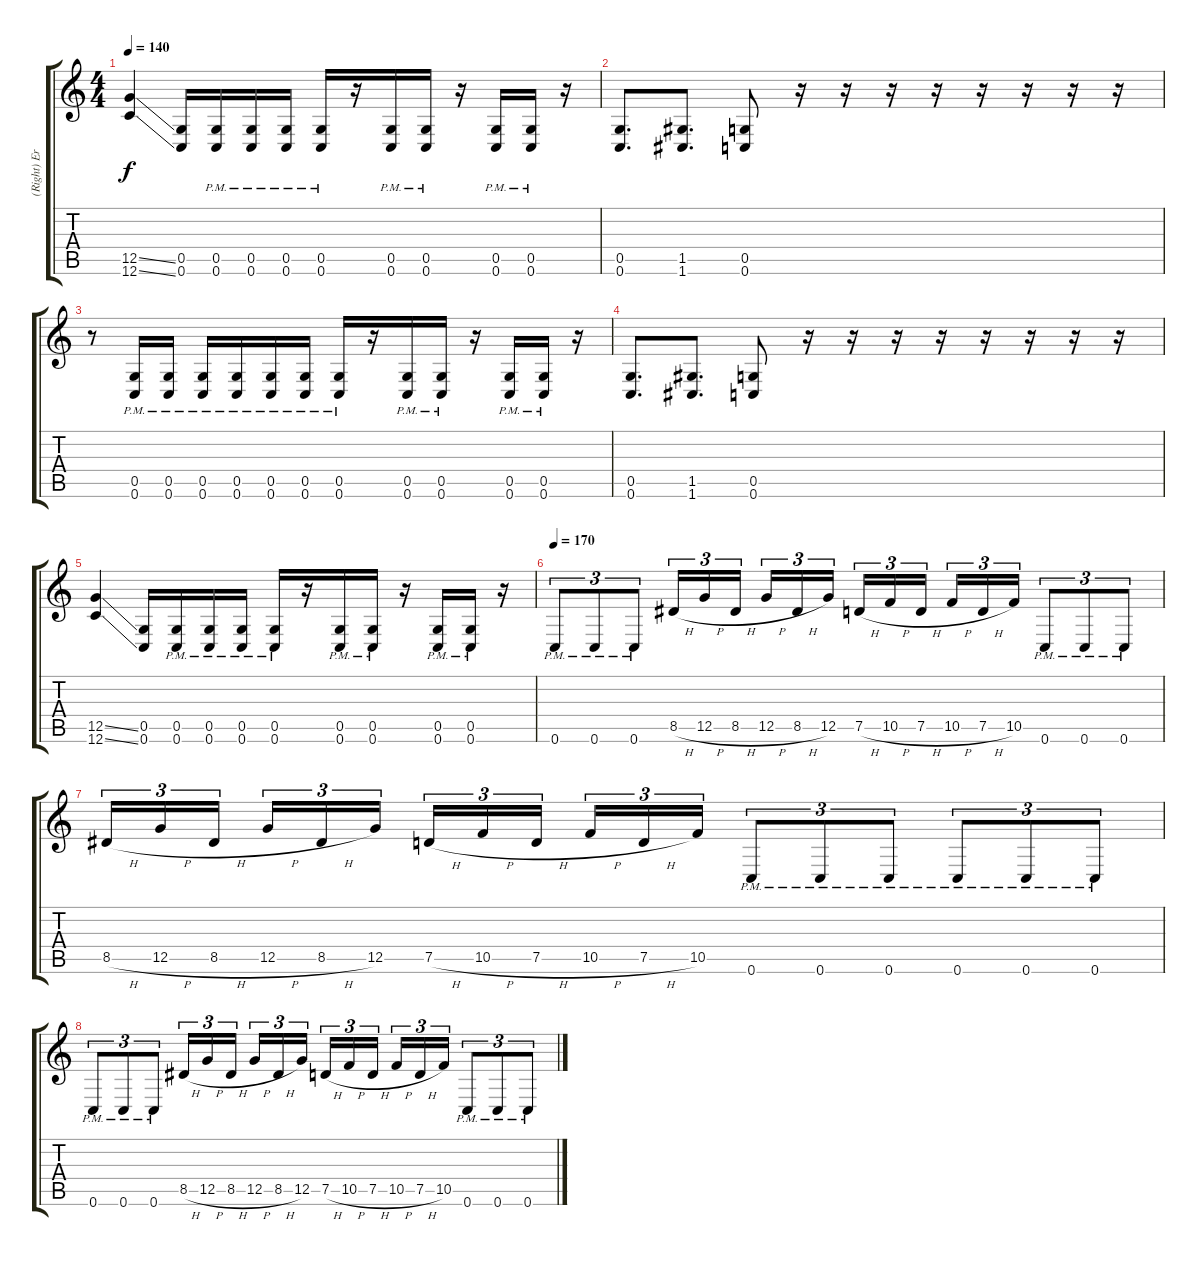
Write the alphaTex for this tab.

\track ("(Right) Ernie" "(Right) Er") {instrument distortionguitar}
\staff {score tabs}
\tuning (D4 A3 F3 C3 G2 C2) {hide}
\ts (4 4)
\tempo 140
\clef g2
\ks c
(12.5{ss} 12.6{ss}).4{dy f} (0.5 0.6).16 (0.5{pm} 0.6{pm}).16 (0.5{pm} 0.6{pm}).16 (0.5{pm} 0.6{pm}).16 (0.5{pm} 0.6{pm}).16 r.16 (0.5{pm} 0.6{pm}).16 (0.5{pm} 0.6{pm}).16 r.16 (0.5{pm} 0.6{pm}).16 (0.5{pm} 0.6{pm}).16 r.16 |
(0.5 0.6).8{d} (1.5 1.6).8{d} (0.5 0.6).8 r.16 r.16 r.16 r.16 r.16 r.16 r.16 r.16 |
r.8 (0.5{pm} 0.6{pm}).16 (0.5{pm} 0.6{pm}).16 (0.5{pm} 0.6{pm}).16 (0.5{pm} 0.6{pm}).16 (0.5{pm} 0.6{pm}).16 (0.5{pm} 0.6{pm}).16 (0.5{pm} 0.6{pm}).16 r.16 (0.5{pm} 0.6{pm}).16 (0.5{pm} 0.6{pm}).16 r.16 (0.5{pm} 0.6{pm}).16 (0.5{pm} 0.6{pm}).16 r.16 |
(0.5 0.6).8{d} (1.5 1.6).8{d} (0.5 0.6).8 r.16 r.16 r.16 r.16 r.16 r.16 r.16 r.16 |
(12.5{ss} 12.6{ss}).4 (0.5 0.6).16 (0.5{pm} 0.6{pm}).16 (0.5{pm} 0.6{pm}).16 (0.5{pm} 0.6{pm}).16 (0.5{pm} 0.6{pm}).16 r.16 (0.5{pm} 0.6{pm}).16 (0.5{pm} 0.6{pm}).16 r.16 (0.5{pm} 0.6{pm}).16 (0.5{pm} 0.6{pm}).16 r.16 |
\tempo 170
0.6{pm}.8{tu (3 2)} 0.6{pm}.8{tu (3 2)} 0.6{pm}.8{tu (3 2)} 8.5{h}.16{tu (3 2)} 12.5{h}.16{tu (3 2)} 8.5{h}.16{tu (3 2) beam splitsecondary} 12.5{h}.16{tu (3 2)} 8.5{h}.16{tu (3 2)} 12.5.16{tu (3 2)} 7.5{h}.16{tu (3 2)} 10.5{h}.16{tu (3 2)} 7.5{h}.16{tu (3 2) beam splitsecondary} 10.5{h}.16{tu (3 2)} 7.5{h}.16{tu (3 2)} 10.5.16{tu (3 2)} 0.6{pm}.8{tu (3 2)} 0.6{pm}.8{tu (3 2)} 0.6{pm}.8{tu (3 2)} |
8.5{h}.16{tu (3 2)} 12.5{h}.16{tu (3 2)} 8.5{h}.16{tu (3 2) beam splitsecondary} 12.5{h}.16{tu (3 2)} 8.5{h}.16{tu (3 2)} 12.5.16{tu (3 2)} 7.5{h}.16{tu (3 2)} 10.5{h}.16{tu (3 2)} 7.5{h}.16{tu (3 2) beam splitsecondary} 10.5{h}.16{tu (3 2)} 7.5{h}.16{tu (3 2)} 10.5.16{tu (3 2)} 0.6{pm}.8{tu (3 2)} 0.6{pm}.8{tu (3 2)} 0.6{pm}.8{tu (3 2)} 0.6{pm}.8{tu (3 2)} 0.6{pm}.8{tu (3 2)} 0.6{pm}.8{tu (3 2)} |
0.6{pm}.8{tu (3 2)} 0.6{pm}.8{tu (3 2)} 0.6{pm}.8{tu (3 2)} 8.5{h}.16{tu (3 2)} 12.5{h}.16{tu (3 2)} 8.5{h}.16{tu (3 2) beam splitsecondary} 12.5{h}.16{tu (3 2)} 8.5{h}.16{tu (3 2)} 12.5.16{tu (3 2)} 7.5{h}.16{tu (3 2)} 10.5{h}.16{tu (3 2)} 7.5{h}.16{tu (3 2) beam splitsecondary} 10.5{h}.16{tu (3 2)} 7.5{h}.16{tu (3 2)} 10.5.16{tu (3 2)} 0.6{pm}.8{tu (3 2)} 0.6{pm}.8{tu (3 2)} 0.6{pm}.8{tu (3 2)}
